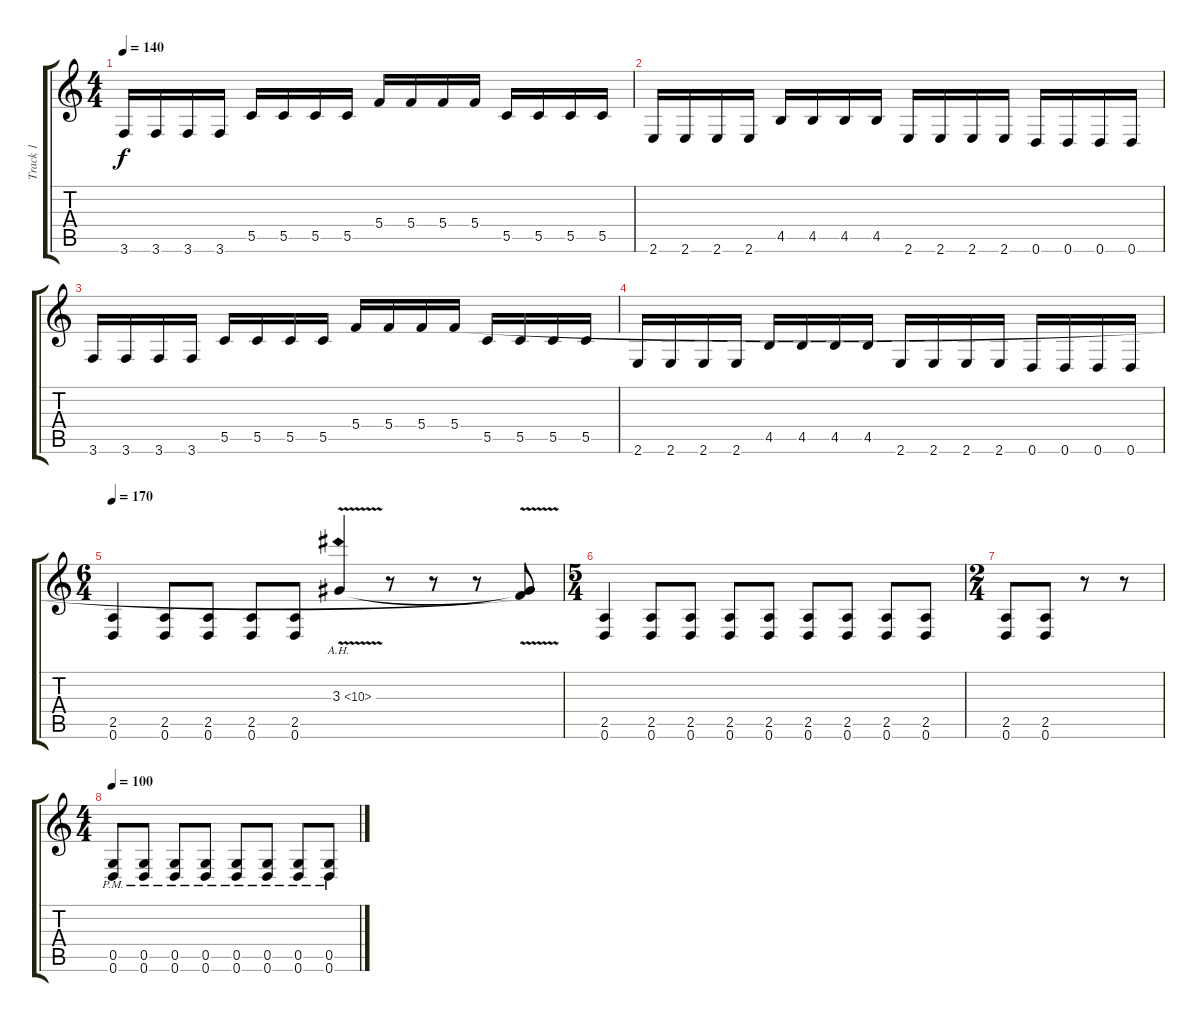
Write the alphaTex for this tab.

\track ("Track 1" "Track 1") {instrument distortionguitar}
\staff {score tabs}
\tuning (D4 A3 F3 C3 G2 D2) {hide}
\ts (4 4)
\tempo 140
\clef g2
\ks c
3.6.16{dy f} 3.6.16 3.6.16 3.6.16 5.5.16 5.5.16 5.5.16 5.5.16 5.4.16 5.4.16 5.4.16 5.4.16 5.5.16 5.5.16 5.5.16 5.5.16 |
2.6.16 2.6.16 2.6.16 2.6.16 4.5.16 4.5.16 4.5.16 4.5.16 2.6.16 2.6.16 2.6.16 2.6.16 0.6.16 0.6.16 0.6.16 0.6.16 |
3.6.16 3.6.16 3.6.16 3.6.16 5.5.16 5.5.16 5.5.16 5.5.16 5.4.16 5.4.16 5.4.16 5.4.16 5.5.16 5.5.16 5.5.16 5.5.16 |
2.6.16 2.6.16 2.6.16 2.6.16 4.5.16 4.5.16 4.5.16 4.5.16 2.6.16 2.6.16 2.6.16 2.6.16 0.6.16 0.6.16 0.6.16 0.6.16 |
\ts (6 4)
\tempo 170
(2.5 0.6).4 (2.5 0.6).8 (2.5 0.6).8 (2.5 0.6).8 (2.5 0.6).8 3.3{ah 7 v}.4 r.8 r.8 r.8 (3.3{t} 5.4{t}).8 |
\ts (5 4)
(2.5 0.6).4 (2.5 0.6).8 (2.5 0.6).8 (2.5 0.6).8 (2.5 0.6).8 (2.5 0.6).8 (2.5 0.6).8 (2.5 0.6).8 (2.5 0.6).8 |
\ts (2 4)
(2.5 0.6).8 (2.5 0.6).8 r.8 r.8 |
\ts (4 4)
\tempo 100
(0.5{pm} 0.6{pm}).8 (0.5{pm} 0.6{pm}).8 (0.5{pm} 0.6{pm}).8 (0.5{pm} 0.6{pm}).8 (0.5{pm} 0.6{pm}).8 (0.5{pm} 0.6{pm}).8 (0.5{pm} 0.6{pm}).8 (0.5{pm} 0.6{pm}).8
